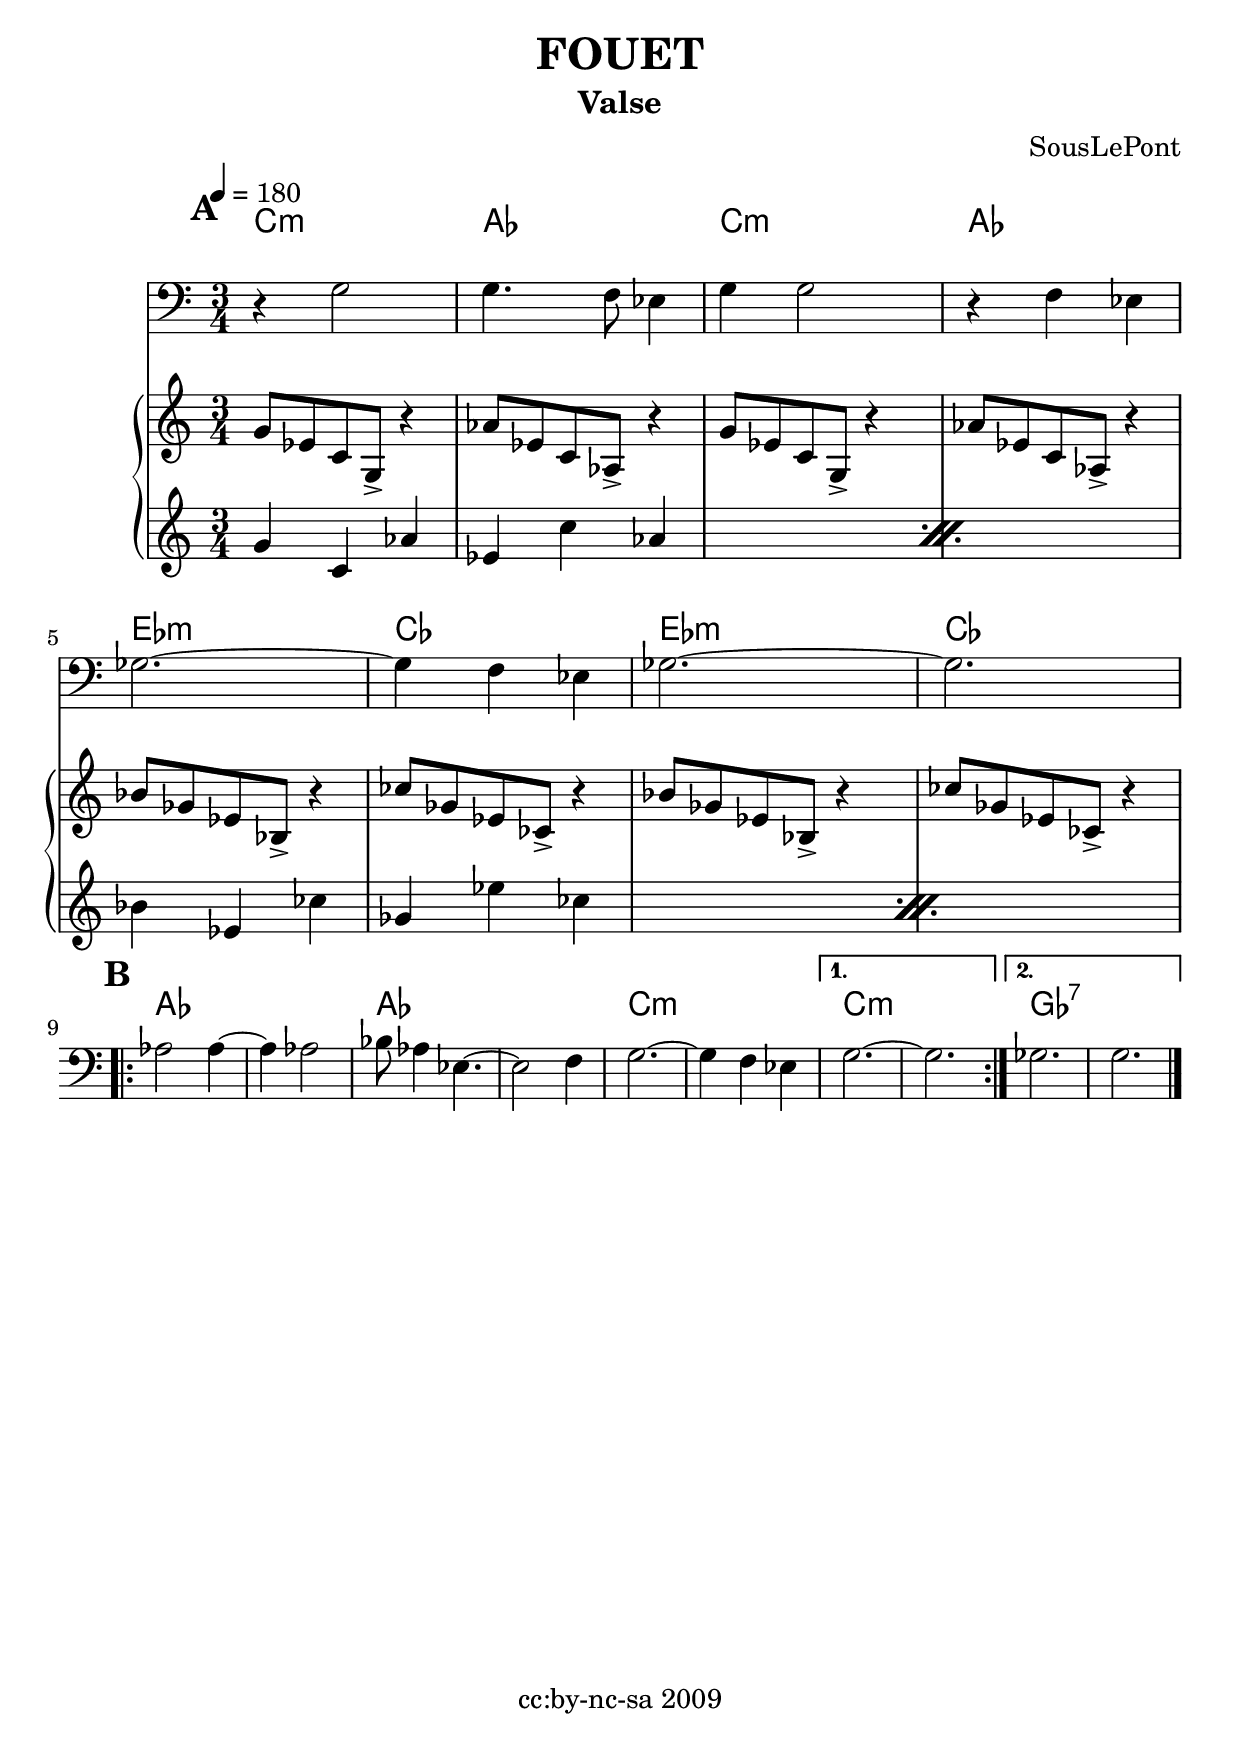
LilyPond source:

\version "2.8.0"
#(set-default-paper-size "a4")
#(set-global-staff-size 24)

\header{
	title = "FOUET"
	subtitle = "Valse"
	composer = "SousLePont"
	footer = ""
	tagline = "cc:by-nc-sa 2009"
	dedication = ""
}
harmonies = {\chords { 
c2.:m aes c:m aes 
es:m ces es:m ces 
aes1. aes 
c:m c:m ges:7
}}
melodie   = {\relative c' { 
\tempo 4 = 180
\time 3/4
\mark \default
r4 g2 g4. f8 ees4 g g2 r4 f es
ges2.~ges4 f es ges2.~ges \break
\mark \default
\repeat volta 2{
aes2 aes4~aes aes2 bes8 aes4 es4.~es2 f4
g2.~g4 f es } 
\alternative{{g2.~g}{ges2.~g}} \bar"|." \break
}}
droite    = \relative c'' { 
\repeat unfold 2{g8 es c g-> r4 aes'8 es c aes-> r4}
\repeat unfold 2{bes'8 ges es bes-> r4 ces'8 ges es ces-> r4}
}
motif={g4 c aes es c' aes}
gauche    = {
\transpose c c'{\repeat percent 2 \motif} 
\transpose c es'{\repeat percent 2 \motif}
}

\score {
  <<
	\new ChordNames \harmonies	%grave les accords au dessus 	
	\new Staff = "" { \clef "bass" \override Score.RehearsalMark #'padding = #5 \set Score.markFormatter = #format-mark-circle-letters \set Score.skipBars = ##t \melodie }

	\new PianoStaff = "" <<
       \new Staff = "droite" { \droite }
       \new Staff = "gauche" { \gauche }
    >>
  >>    
  \midi {
    }
  \layout { }
}

